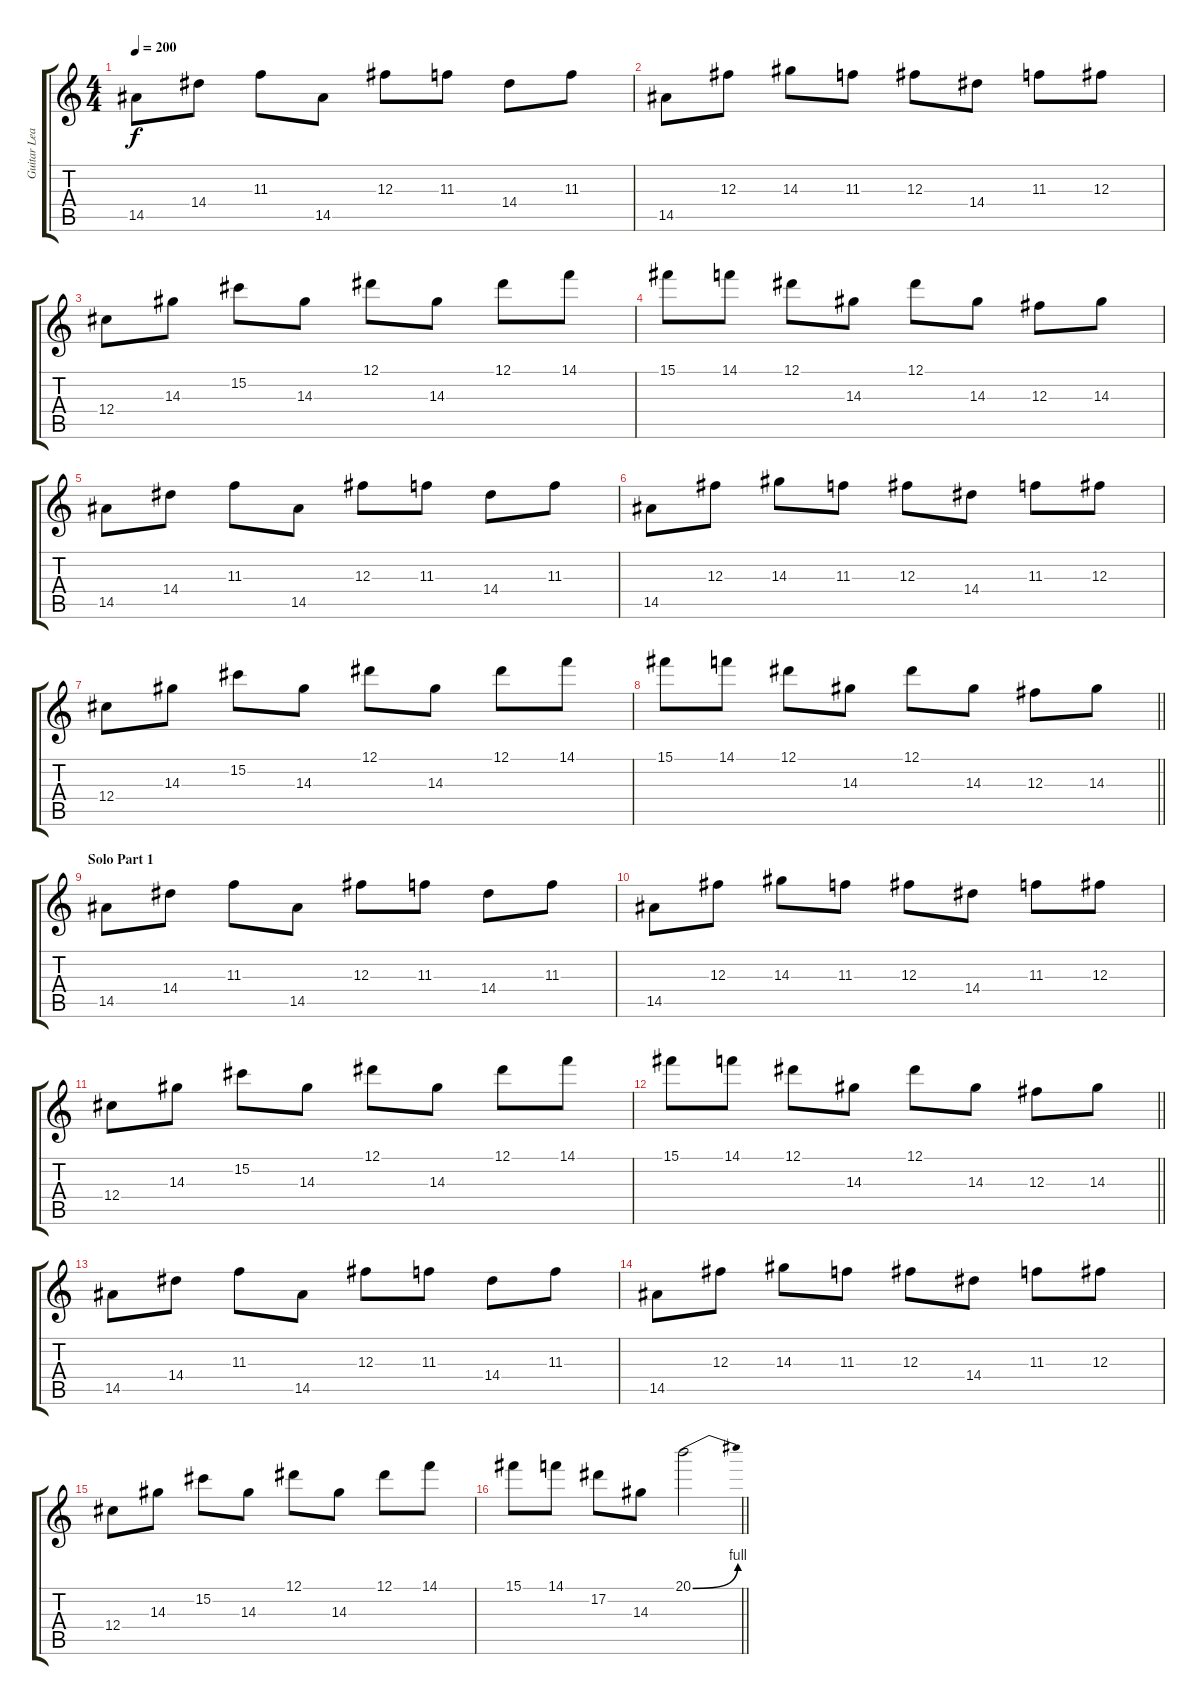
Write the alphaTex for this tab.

\track ("Guitar Lead" "Guitar Lea") {instrument distortionguitar}
\staff {score tabs}
\tuning (Eb4 Bb3 Gb3 Db3 Ab2 Db2) {hide}
\ts (4 4)
\tempo 200
\clef g2
\ks c
14.5.8{dy f} 14.4.8 11.3.8 14.5.8 12.3.8 11.3.8 14.4.8 11.3.8 |
14.5.8 12.3.8 14.3.8 11.3.8 12.3.8 14.4.8 11.3.8 12.3.8 |
12.4.8 14.3.8 15.2.8 14.3.8 12.1.8 14.3.8 12.1.8 14.1.8 |
15.1.8 14.1.8 12.1.8 14.3.8 12.1.8 14.3.8 12.3.8 14.3.8 |
14.5.8 14.4.8 11.3.8 14.5.8 12.3.8 11.3.8 14.4.8 11.3.8 |
14.5.8 12.3.8 14.3.8 11.3.8 12.3.8 14.4.8 11.3.8 12.3.8 |
12.4.8 14.3.8 15.2.8 14.3.8 12.1.8 14.3.8 12.1.8 14.1.8 |
\barLineRight lightlight
15.1.8 14.1.8 12.1.8 14.3.8 12.1.8 14.3.8 12.3.8 14.3.8 |
\section ("" "Solo Part 1")
14.5.8 14.4.8 11.3.8 14.5.8 12.3.8 11.3.8 14.4.8 11.3.8 |
14.5.8 12.3.8 14.3.8 11.3.8 12.3.8 14.4.8 11.3.8 12.3.8 |
12.4.8 14.3.8 15.2.8 14.3.8 12.1.8 14.3.8 12.1.8 14.1.8 |
\barLineRight lightlight
15.1.8 14.1.8 12.1.8 14.3.8 12.1.8 14.3.8 12.3.8 14.3.8 |
14.5.8 14.4.8 11.3.8 14.5.8 12.3.8 11.3.8 14.4.8 11.3.8 |
14.5.8 12.3.8 14.3.8 11.3.8 12.3.8 14.4.8 11.3.8 12.3.8 |
12.4.8 14.3.8 15.2.8 14.3.8 12.1.8 14.3.8 12.1.8 14.1.8 |
\barLineRight lightlight
15.1.8 14.1.8 17.2.8 14.3.8 20.1{be (bend 0 0 60 4)}.2
